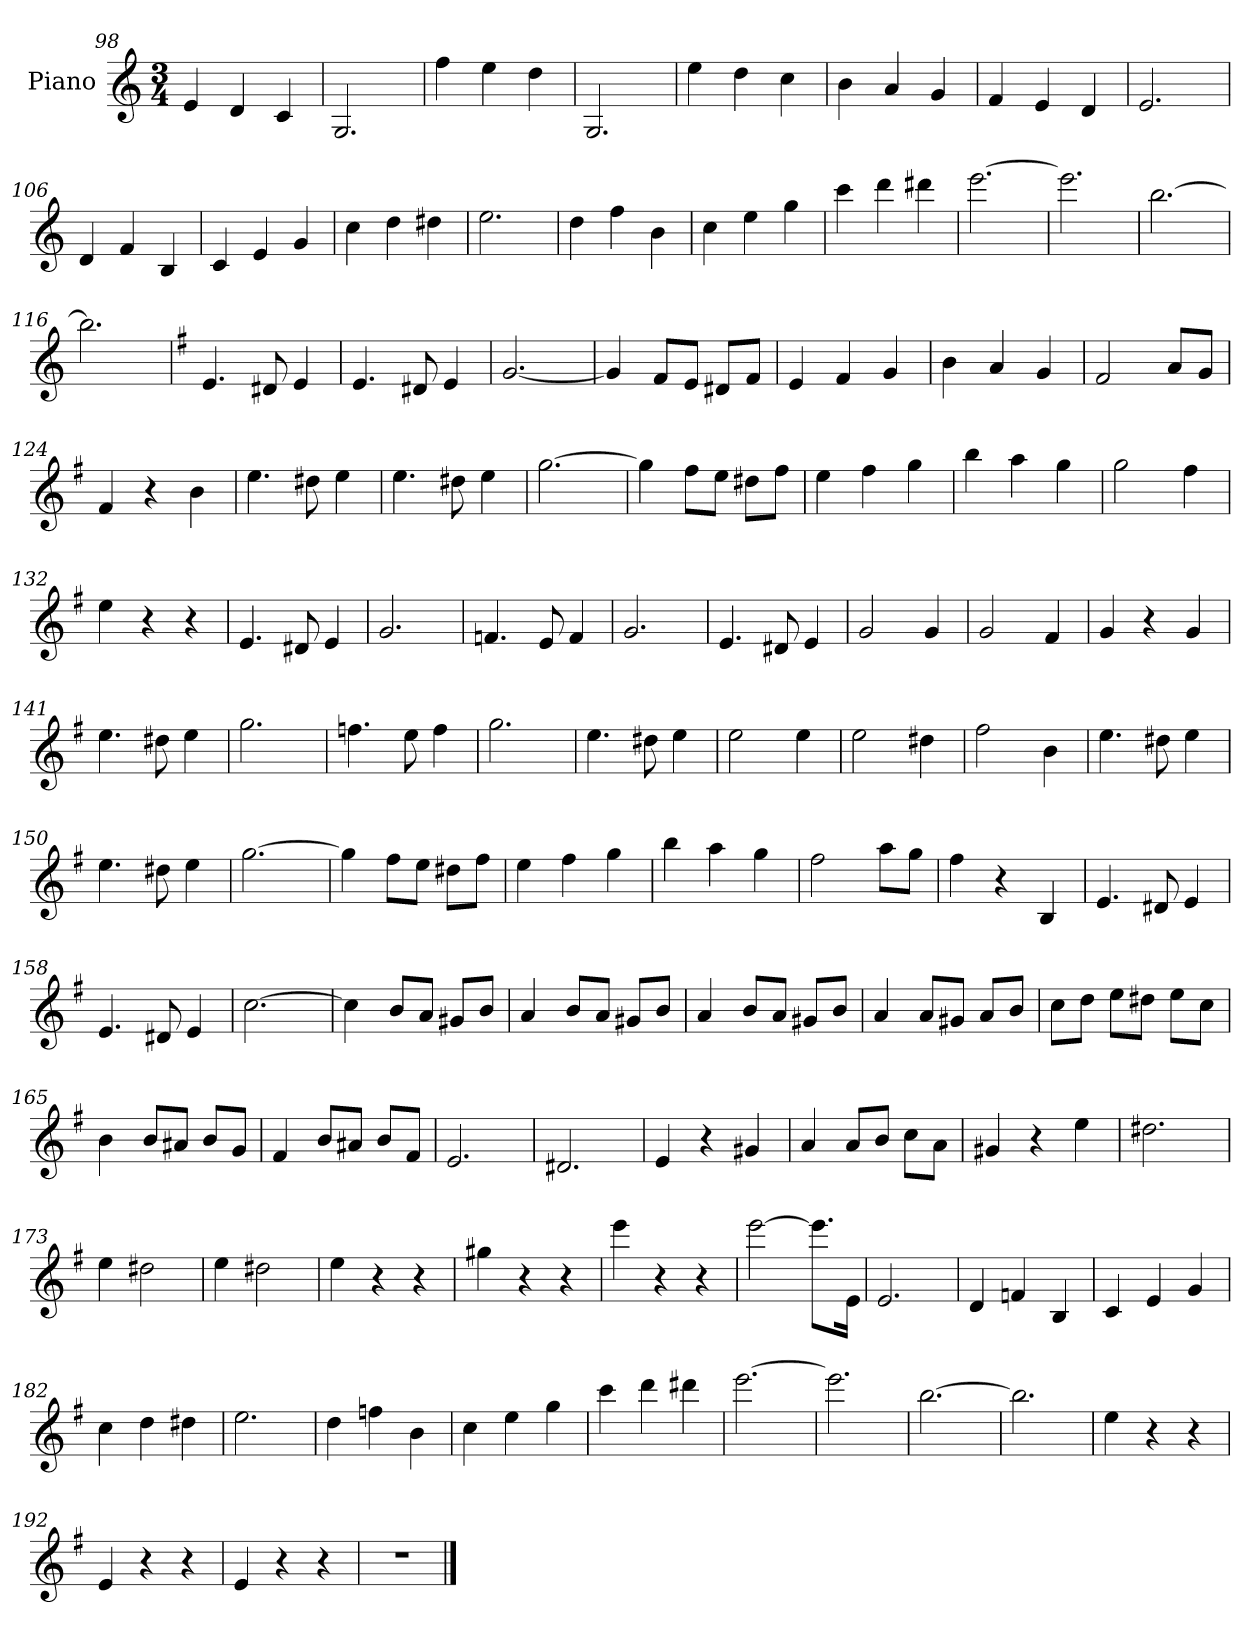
**kern
*part1
*staff1
*I"Piano
*I'Pno
*clefG2
*k[]
*M3/4
=98
4e
4d
4c
=99
2.G
=100
4ff
4ee
4dd
=101
2.G
=102
4ee
4dd
4cc
=103
4b
4a
4g
=104
4f
4e
4d
=105
2.e
=106
4d
4f
4B
=107
4c
4e
4g
=108
4cc
4dd
4dd#X
=109
2.ee
=110
4dd
4ff
4b
=111
4cc
4ee
4gg
=112
4ccc
4ddd
4ddd#X
=113
[2.eee
=114
2.eee]
=115
[2.bb
=116
2.bb]
=117
*k[f#]
4.e
8d#X
4e
=118
4.e
8d#X
4e
=119
[2.g
=120
4g]
8f#/L
8e/J
8d#X/L
8f#/J
=121
4e
4f#
4g
=122
4b
4a
4g
=123
2f#
8a/L
8g/J
=124
4f#
4r
4b
=125
4.ee
8dd#X
4ee
=126
4.ee
8dd#X
4ee
=127
[2.gg
=128
4gg]
8ff#\L
8ee\J
8dd#X\L
8ff#\J
=129
4ee
4ff#
4gg
=130
4bb
4aa
4gg
=131
2gg
4ff#
=132
4ee
4r
4r
=133
4.e
8d#X
4e
=134
2.g
=135
4.fn
8e
4f
=136
2.g
=137
4.e
8d#X
4e
=138
2g
4g
=139
2g
4f#
=140
4g
4r
4g
=141
4.ee
8dd#X
4ee
=142
2.gg
=143
4.ffn
8ee
4ff
=144
2.gg
=145
4.ee
8dd#X
4ee
=146
2ee
4ee
=147
2ee
4dd#X
=148
2ff#
4b
=149
4.ee
8dd#X
4ee
=150
4.ee
8dd#X
4ee
=151
[2.gg
=152
4gg]
8ff#\L
8ee\J
8dd#X\L
8ff#\J
=153
4ee
4ff#
4gg
=154
4bb
4aa
4gg
=155
2ff#
8aa\L
8gg\J
=156
4ff#
4r
4B
=157
4.e
8d#X
4e
=158
4.e
8d#X
4e
=159
[2.cc
=160
4cc]
8b/L
8a/J
8g#X/L
8b/J
=161
4a
8b/L
8a/J
8g#X/L
8b/J
=162
4a
8b/L
8a/J
8g#X/L
8b/J
=163
4a
8a/L
8g#X/J
8a/L
8b/J
=164
8cc\L
8dd\J
8ee\L
8dd#X\J
8ee\L
8cc\J
=165
4b
8b/L
8a#X/J
8b/L
8g/J
=166
4f#
8b/L
8a#X/J
8b/L
8f#/J
=167
2.e
=168
2.d#X
=169
4e
4r
4g#X
=170
4a
8a/L
8b/J
8cc\L
8a\J
=171
4g#X
4r
4ee
=172
2.dd#X
=173
4ee
2dd#X
=174
4ee
2dd#X
=175
4ee
4r
4r
=176
4gg#X
4r
4r
=177
4eee
4r
4r
=178
[2eee
8.eee\L]
16e\Jk
=179
2.e
=180
4d
4fn
4B
=181
4c
4e
4g
=182
4cc
4dd
4dd#X
=183
2.ee
=184
4dd
4ffn
4b
=185
4cc
4ee
4gg
=186
4ccc
4ddd
4ddd#X
=187
[2.eee
=188
2.eee]
=189
[2.bb
=190
2.bb]
=191
4ee
4r
4r
=192
4e
4r
4r
=193
4e
4r
4r
=194
2.r
==
*-
